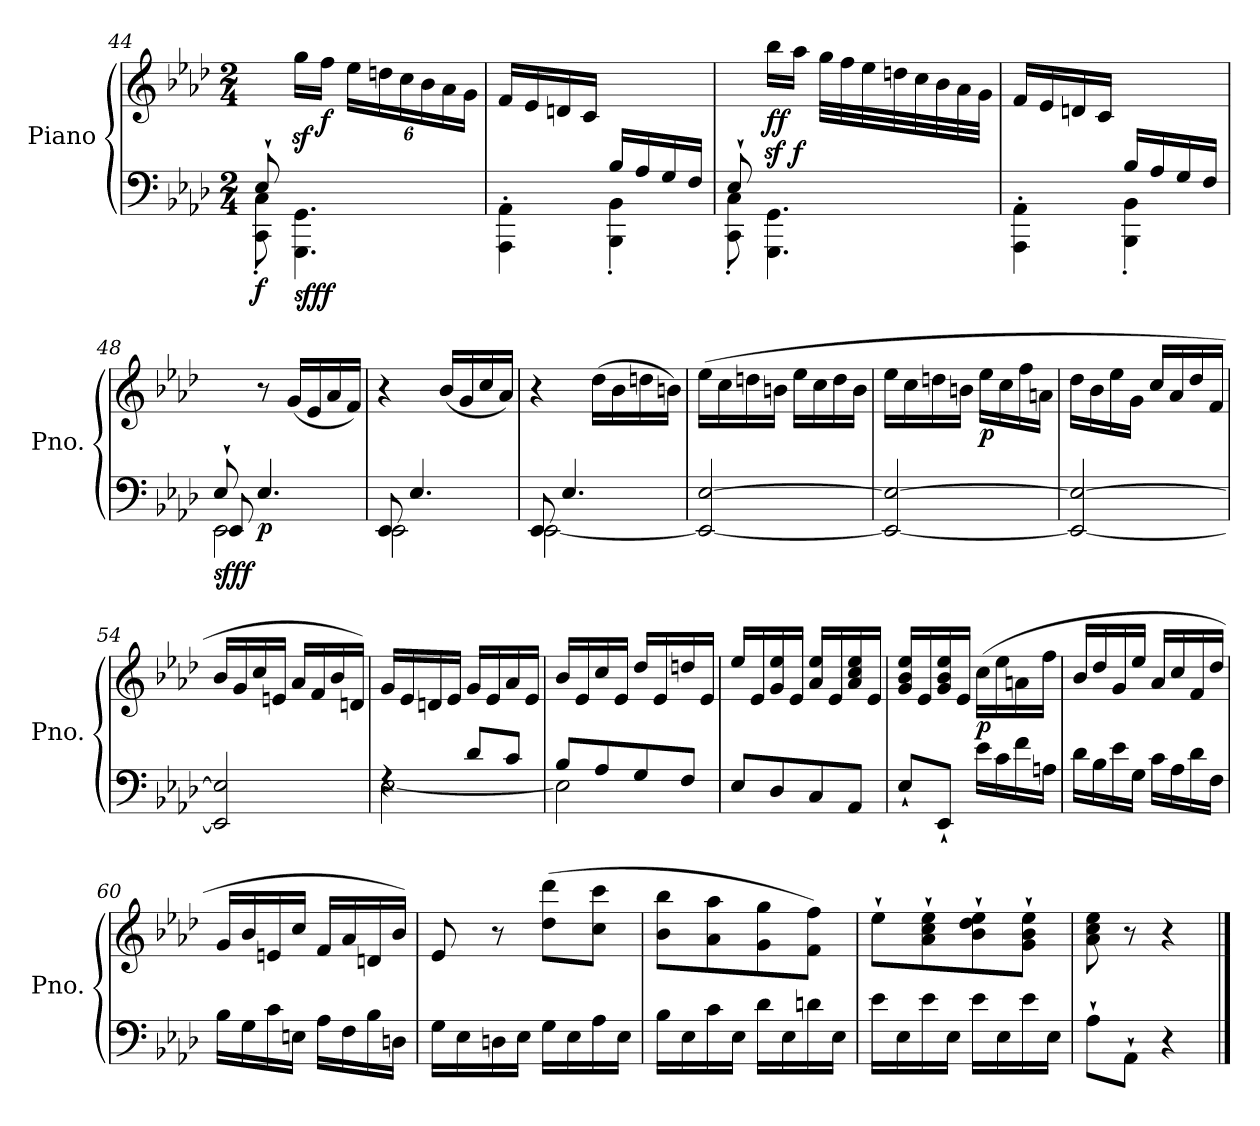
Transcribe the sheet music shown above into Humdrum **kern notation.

**kern	**kern	**dynam
*part1	*part1	*part1
*staff2	*staff1	*staff1/2
*I"Piano	*	*
*I'Pno.	*	*
*clefF4	*clefG2	*
*k[b-e-a-d-]	*k[b-e-a-d-]	*
*M2/4	*M2/4	*
=44	=44	=44
*^	*	*
!	!	!	!LO:DY:b=2
8E-`/	8CC\' 8C\'	8ryy	f
!	!	!	!LO:DY:b=2
!	!	!	!LO:DY:n=1:b
4.ryy	4.GGG\ 4.GG\	(>16ggz<\LL	sf ff
!	!	!	!LO:DY:n=2:b
.	.	16ff\JJ	f
*	*	*Xbrackettup	*
.	.	24ee-\LL	.
.	.	24ddn\	.
.	.	24cc\	.
.	.	24b-\	.
.	.	24a-\	.
.	.	24g\JJ	.
!!LO:LB:g=z
=45	=45	=45	=45
4ryy	4AAA-\' 4AA-\'	16f/LL	.
.	.	16e-/	.
.	.	16dn/	.
.	.	16c/JJ	.
16B-/LL	4BBB-\' 4BB-\'	4ryy	.
16A-/	.	.	.
16G/	.	.	.
16F/JJ	.	.	.
=46	=46	=46	=46
8E-`/)	8CC\' 8C\'	8ryy	.
!	!	!	!LO:DY:b
4.ryy	4.GGG\ 4.GG\	(>16bb-z<\LL	ff
!	!	!	!LO:DY:b
.	.	16aa-\JJ	f
.	.	32gg\LLL	.
.	.	32ff\	.
.	.	32ee-\	.
.	.	32ddn\	.
.	.	32cc\	.
.	.	32b-\	.
.	.	32a-\	.
.	.	32g\JJJ	.
=47	=47	=47	=47
4ryy	4AAA-\' 4AA-\'	16f/LL	.
.	.	16e-/	.
.	.	16dn/	.
.	.	16c/JJ	.
16B-/LL	4BBB-\' 4BB-\'	4ryy	.
16A-/	.	.	.
16G/	.	.	.
16F/JJ	.	.	.
=48	=48	=48	=48
*	*^	*	*
!	!	!	!	!LO:DY:b=2
!	!	!	!	!LO:DY:n=1:b=2
8E-`/)	8EE-/	2EE-\	8ryy	sf ff
!	!	!	!	!LO:DY:n=2:b=2
4.ryy	4.E-/	.	8r	p
.	.	.	(<16g/LL	.
.	.	.	16e-/	.
.	.	.	16a-/	.
.	.	.	16f/JJ)	.
*	*v	*v	*	*
=49	=49	=49	=49
8EE-/	2EE-\	4r	.
4.E-/	.	.	.
.	.	(<16b-/LL	.
.	.	16g/	.
.	.	16cc/	.
.	.	16a-/JJ)	.
!!LO:PB:g=z
=50	=50	=50	=50
8EE-/	[2EE-\	4r	.
4.E-/	.	.	.
.	.	(>16dd-\LL	.
.	.	16b-\	.
.	.	16ddn\	.
.	.	16bn\JJ)	.
*v	*v	*	*
=51	=51	=51
2EE-/_ [2E-/	(>16ee-\LL	.
.	16cc\	.
.	16ddn\	.
.	16bn\JJ	.
.	16ee-\LL	.
.	16cc\	.
.	16dd\	.
.	16b\JJ	.
=52	=52	=52
2EE-/_ 2E-/_	16ee-\LL	.
.	16cc\	.
.	16ddn\	.
.	16bn\JJ	.
!	!	!LO:DY:b
.	16ee-\LL	p
.	16cc\	.
.	16ff\	.
.	16an\JJ	.
=53	=53	=53
2EE-/_ 2E-/_	16dd-\LL	.
.	16b-\	.
.	16ee-\	.
.	16g\JJ	.
.	16cc/LL	.
.	16a-/	.
.	16dd-/	.
.	16f/JJ	.
=54	=54	=54
2EE-/] 2E-/]	16b-/LL	.
.	16g/	.
.	16cc/	.
.	16en/JJ	.
.	16a-/LL	.
.	16f/	.
.	16b-/	.
.	16dn/JJ)	.
!!LO:LB:g=z
=55	=55	=55
*^	*	*
4rF	[2E-\	16g/LL	.
.	.	16e-/	.
.	.	16dn/	.
.	.	16e-/JJ	.
8d-/L	.	16g/LL	.
.	.	16e-/	.
8c/J	.	16a-/	.
.	.	16e-/JJ	.
=56	=56	=56	=56
8B-/L	2E-\]	16b-/LL	.
.	.	16e-/	.
8A-/	.	16cc/	.
.	.	16e-/JJ	.
8G/	.	16dd-/LL	.
.	.	16e-/	.
8F/J	.	16ddn/	.
.	.	16e-/JJ	.
*v	*v	*	*
=57	=57	=57
8E-/L	16ee-/LL	.
.	16e-/	.
8D-/	16g/ 16ee-/	.
.	16e-/JJ	.
8C/	16a-/ 16ee-/LL	.
.	16e-/	.
8AA-/J	16a-/ 16cc/ 16ee-/	.
.	16e-/JJ	.
=58	=58	=58
8E-`/L	16g/ 16b-/ 16ee-/LL	.
.	16e-/	.
8EE-`/J	16g/ 16b-/ 16ee-/	.
.	16e-/JJ	.
!	!	!LO:DY:b
16e-\LL	(>16cc\LL	p
16c\	16ee-\	.
16f\	16an\	.
16An\JJ	16ff\JJ	.
=59	=59	=59
16d-\LL	16b-/LL	.
16B-\	16dd-/	.
16e-\	16g/	.
16G\JJ	16ee-/JJ	.
16c\LL	16a-/LL	.
16A-\	16cc/	.
16d-\	16f/	.
16F\JJ	16dd-/JJ	.
!!LO:LB:g=z
=60	=60	=60
16B-\LL	16g/LL	.
16G\	16b-/	.
16c\	16en/	.
16En\JJ	16cc/JJ	.
16A-\LL	16f/LL	.
16F\	16a-/	.
16B-\	16dn/	.
16Dn\JJ	16b-/JJ)	.
=61	=61	=61
16G\LL	8e-/	.
16E-\	.	.
16Dn\	8r	.
16E-\JJ	.	.
16G\LL	(>8dd-\ 8ddd-\L	.
16E-\	.	.
16A-\	8cc\ 8ccc\J	.
16E-\JJ	.	.
=62	=62	=62
16B-\LL	8b-\ 8bb-\L	.
16E-\	.	.
16c\	8a-\ 8aa-\	.
16E-\JJ	.	.
16d-\LL	8g\ 8gg\	.
16E-\	.	.
16dn\	8f\ 8ff\J)	.
16E-\JJ	.	.
=63	=63	=63
16e-\LL	8ee-`\L	.
16E-\	.	.
16e-\	8a-\` 8cc\` 8ee-\`	.
16E-\JJ	.	.
16e-\LL	8b-\` 8dd-\` 8ee-\`	.
16E-\	.	.
16e-\	8g\` 8b-\` 8ee-\`J	.
16E-\JJ	.	.
=64	=64	=64
8A-`\L	8a-\ 8cc\ 8ee-\	.
8AA-`\J	8r	.
4r	4r	.
==	==	==
*-	*-	*-
